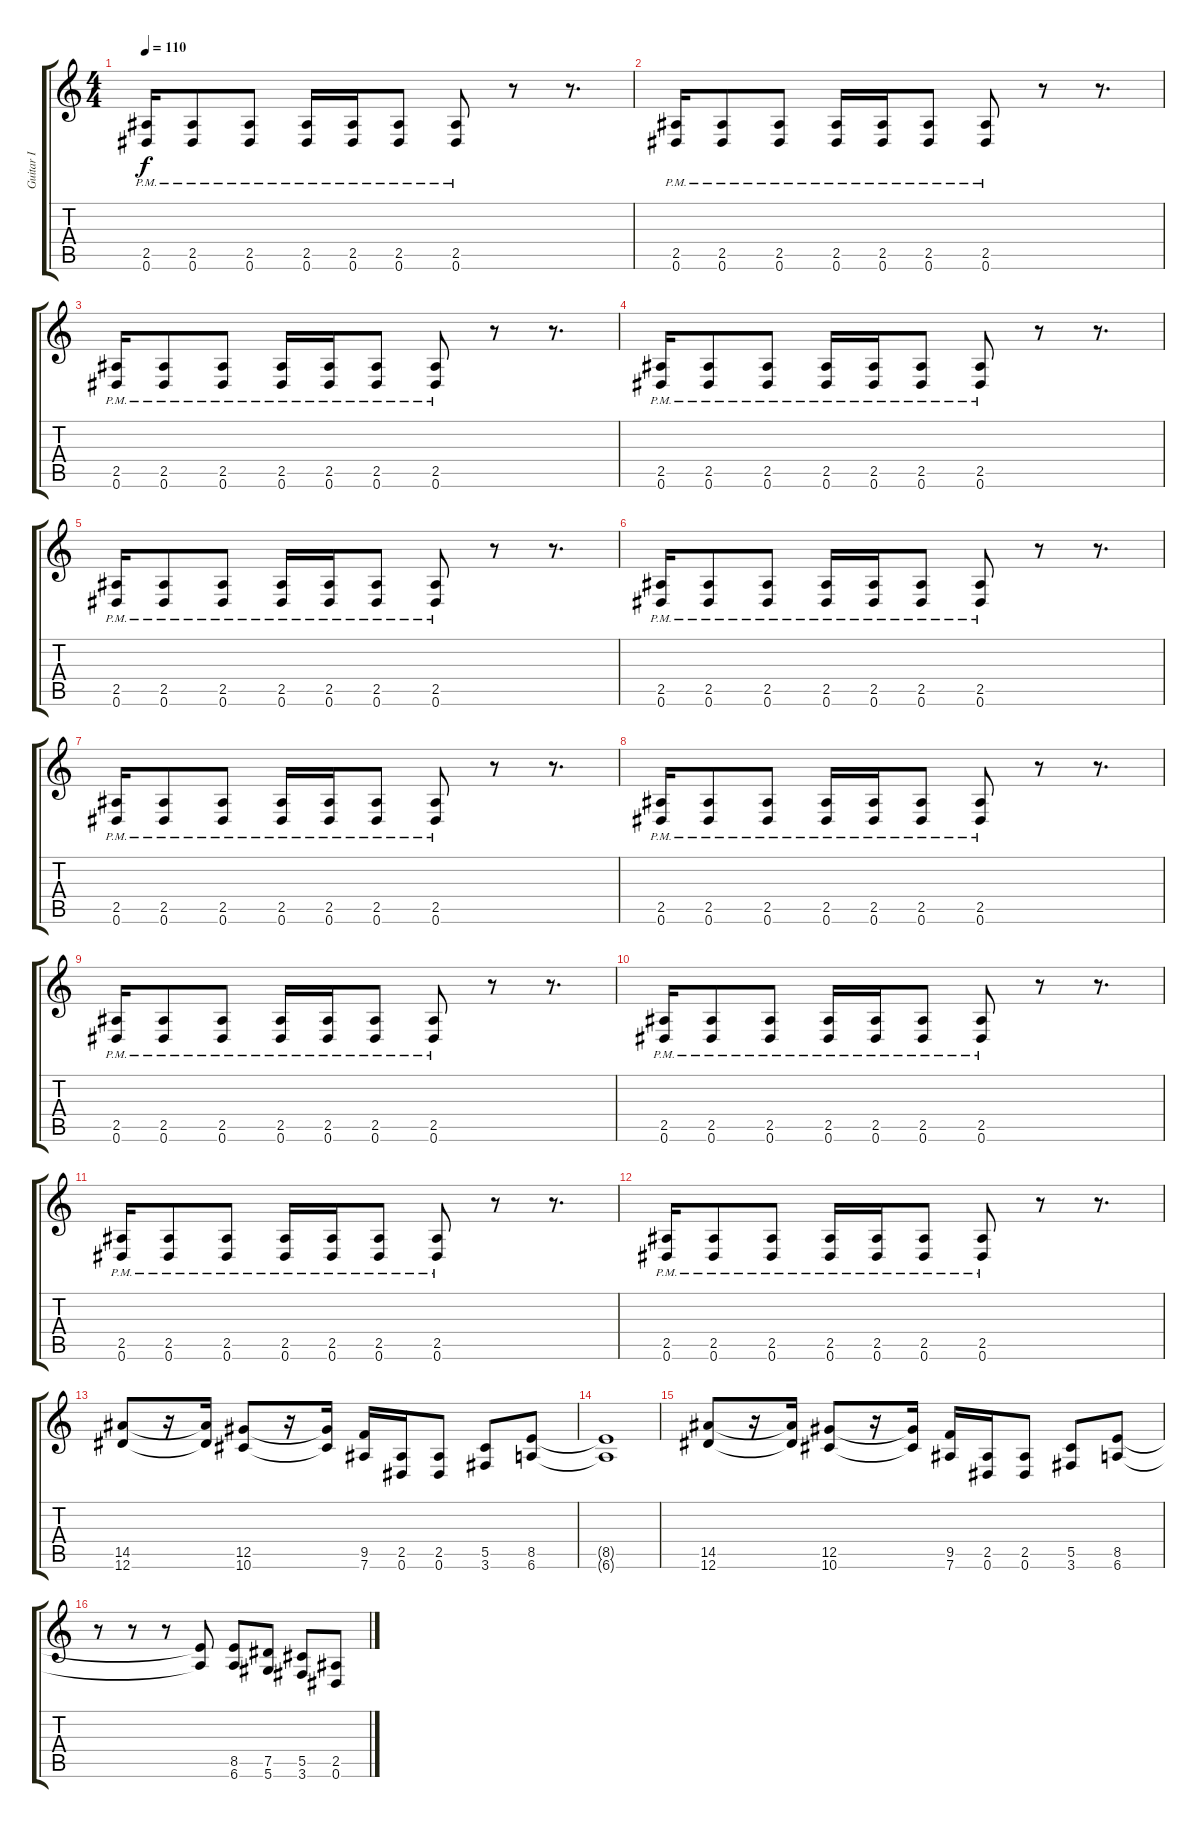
\track ("Guitar I" "Guitar I") {instrument distortionguitar}
\staff {score tabs}
\tuning (Eb4 Bb3 Gb3 Db3 Ab2 Eb2) {hide}
\ts (4 4)
\tempo 110
\clef g2
\ks c
(2.5{pm} 0.6{pm}).16{dy f} (2.5{pm} 0.6{pm}).8 (2.5{pm} 0.6{pm}).8 (2.5{pm} 0.6{pm}).16 (2.5{pm} 0.6{pm}).16 (2.5{pm} 0.6{pm}).8 (2.5{pm} 0.6{pm}).8 r.8 r.8{d} |
(2.5{pm} 0.6{pm}).16 (2.5{pm} 0.6{pm}).8 (2.5{pm} 0.6{pm}).8 (2.5{pm} 0.6{pm}).16 (2.5{pm} 0.6{pm}).16 (2.5{pm} 0.6{pm}).8 (2.5{pm} 0.6{pm}).8 r.8 r.8{d} |
(2.5{pm} 0.6{pm}).16 (2.5{pm} 0.6{pm}).8 (2.5{pm} 0.6{pm}).8 (2.5{pm} 0.6{pm}).16 (2.5{pm} 0.6{pm}).16 (2.5{pm} 0.6{pm}).8 (2.5{pm} 0.6{pm}).8 r.8 r.8{d} |
(2.5{pm} 0.6{pm}).16 (2.5{pm} 0.6{pm}).8 (2.5{pm} 0.6{pm}).8 (2.5{pm} 0.6{pm}).16 (2.5{pm} 0.6{pm}).16 (2.5{pm} 0.6{pm}).8 (2.5{pm} 0.6{pm}).8 r.8 r.8{d} |
(2.5{pm} 0.6{pm}).16 (2.5{pm} 0.6{pm}).8 (2.5{pm} 0.6{pm}).8 (2.5{pm} 0.6{pm}).16 (2.5{pm} 0.6{pm}).16 (2.5{pm} 0.6{pm}).8 (2.5{pm} 0.6{pm}).8 r.8 r.8{d} |
(2.5{pm} 0.6{pm}).16 (2.5{pm} 0.6{pm}).8 (2.5{pm} 0.6{pm}).8 (2.5{pm} 0.6{pm}).16 (2.5{pm} 0.6{pm}).16 (2.5{pm} 0.6{pm}).8 (2.5{pm} 0.6{pm}).8 r.8 r.8{d} |
(2.5{pm} 0.6{pm}).16 (2.5{pm} 0.6{pm}).8 (2.5{pm} 0.6{pm}).8 (2.5{pm} 0.6{pm}).16 (2.5{pm} 0.6{pm}).16 (2.5{pm} 0.6{pm}).8 (2.5{pm} 0.6{pm}).8 r.8 r.8{d} |
(2.5{pm} 0.6{pm}).16 (2.5{pm} 0.6{pm}).8 (2.5{pm} 0.6{pm}).8 (2.5{pm} 0.6{pm}).16 (2.5{pm} 0.6{pm}).16 (2.5{pm} 0.6{pm}).8 (2.5{pm} 0.6{pm}).8 r.8 r.8{d} |
(2.5{pm} 0.6{pm}).16 (2.5{pm} 0.6{pm}).8 (2.5{pm} 0.6{pm}).8 (2.5{pm} 0.6{pm}).16 (2.5{pm} 0.6{pm}).16 (2.5{pm} 0.6{pm}).8 (2.5{pm} 0.6{pm}).8 r.8 r.8{d} |
(2.5{pm} 0.6{pm}).16 (2.5{pm} 0.6{pm}).8 (2.5{pm} 0.6{pm}).8 (2.5{pm} 0.6{pm}).16 (2.5{pm} 0.6{pm}).16 (2.5{pm} 0.6{pm}).8 (2.5{pm} 0.6{pm}).8 r.8 r.8{d} |
(2.5{pm} 0.6{pm}).16 (2.5{pm} 0.6{pm}).8 (2.5{pm} 0.6{pm}).8 (2.5{pm} 0.6{pm}).16 (2.5{pm} 0.6{pm}).16 (2.5{pm} 0.6{pm}).8 (2.5{pm} 0.6{pm}).8 r.8 r.8{d} |
(2.5{pm} 0.6{pm}).16 (2.5{pm} 0.6{pm}).8 (2.5{pm} 0.6{pm}).8 (2.5{pm} 0.6{pm}).16 (2.5{pm} 0.6{pm}).16 (2.5{pm} 0.6{pm}).8 (2.5{pm} 0.6{pm}).8 r.8 r.8{d} |
(14.5 12.6).8 r.16 (14.5{t} 12.6{t}).16 (12.5 10.6).8 r.16 (12.5{t} 10.6{t}).16 (9.5 7.6).16 (2.5 0.6).16 (2.5 0.6).8 (5.5 3.6).8 (8.5 6.6).8 |
(8.5{t} 6.6{t}).1 |
(14.5 12.6).8 r.16 (14.5{t} 12.6{t}).16 (12.5 10.6).8 r.16 (12.5{t} 10.6{t}).16 (9.5 7.6).16 (2.5 0.6).16 (2.5 0.6).8 (5.5 3.6).8 (8.5 6.6).8 |
r.8 r.8 r.8 (8.5{t} 6.6{t}).8 (8.5 6.6).8 (7.5 5.6).8 (5.5 3.6).8 (2.5 0.6).8
